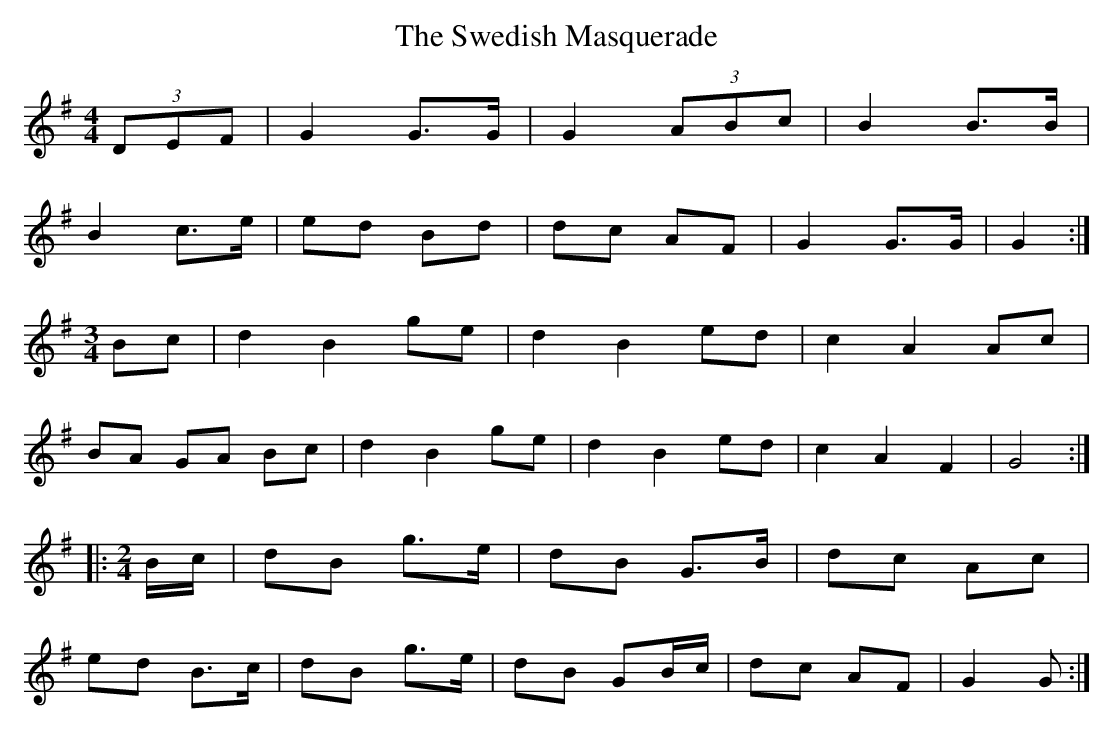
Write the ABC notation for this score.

X:1
T:The Swedish Masquerade
L:1/8
M:4/4
K:G major
(3DEF|G2G3/2G/2|G2 (3ABc|B2B3/2B/2|
B2c3/2e/2|ed Bd|dc AF|G2G3/2G/2|G2:|
[M:3/4]Bc|d2B2ge|d2B2ed|c2A2Ac|
BA GA Bc|d2B2ge|d2B2ed|c2A2F2|G4:|
|:[M:2/4][L:1/16]Bc|d2B2 g3e|d2B2 G3B|d2c2 A2c2|
e2d2 B3c|d2B2 g3e|d2B2 G2Bc|d2c2 A2F2|G4G2:|
